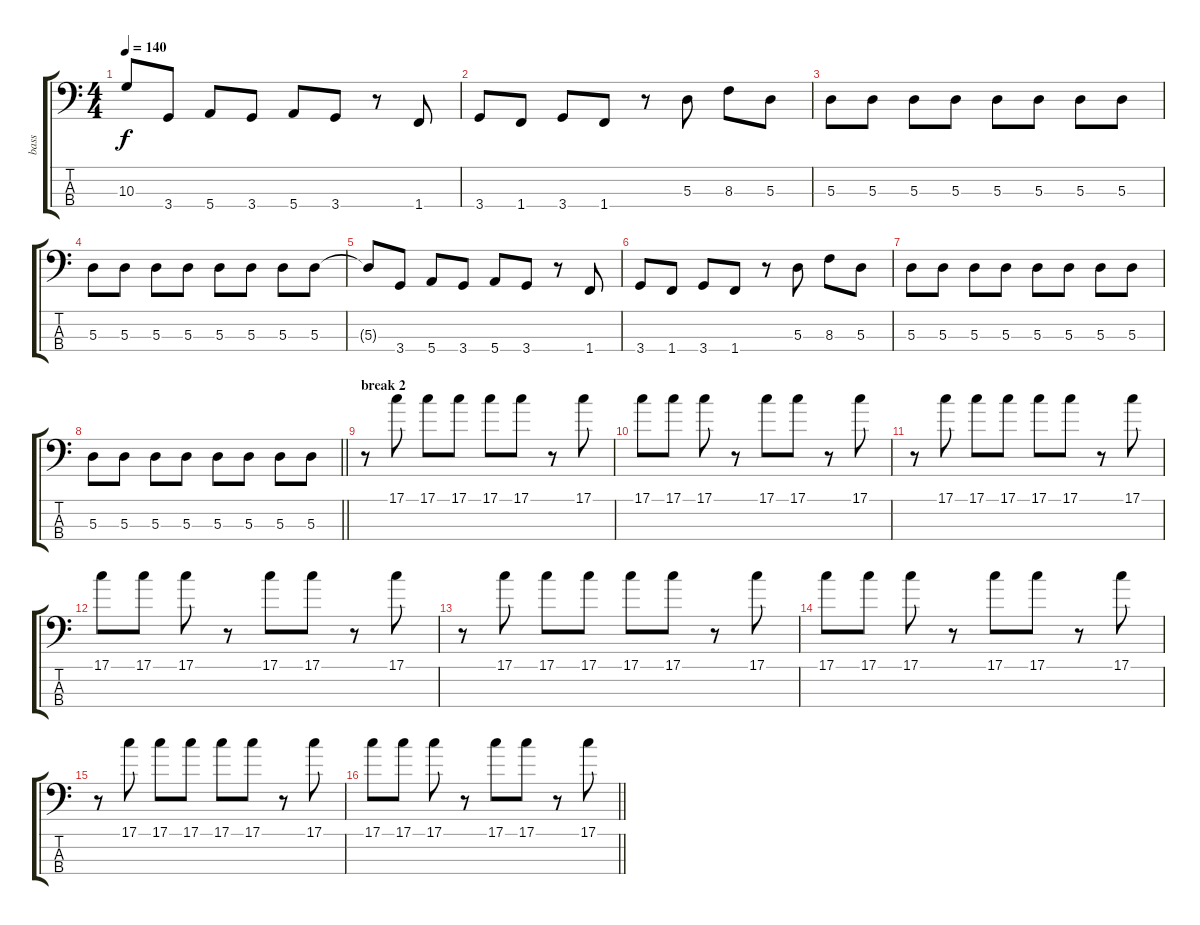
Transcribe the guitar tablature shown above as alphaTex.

\track ("bass " "bass ") {instrument electricguitarjazz}
\staff {score tabs}
\tuning (G2 D2 A1 E1) {hide}
\ts (4 4)
\tempo 140
\clef f4
\ks c
10.3{t}.8{dy f} 3.4.8 5.4.8 3.4.8 5.4.8 3.4.8 r.8 1.4.8 |
3.4.8 1.4.8 3.4.8 1.4.8 r.8 5.3.8 8.3.8 5.3.8 |
5.3.8 5.3.8 5.3.8 5.3.8 5.3.8 5.3.8 5.3.8 5.3.8 |
5.3.8 5.3.8 5.3.8 5.3.8 5.3.8 5.3.8 5.3.8 5.3.8 |
5.3{t}.8 3.4.8 5.4.8 3.4.8 5.4.8 3.4.8 r.8 1.4.8 |
3.4.8 1.4.8 3.4.8 1.4.8 r.8 5.3.8 8.3.8 5.3.8 |
5.3.8 5.3.8 5.3.8 5.3.8 5.3.8 5.3.8 5.3.8 5.3.8 |
\barLineRight lightlight
5.3.8 5.3.8 5.3.8 5.3.8 5.3.8 5.3.8 5.3.8 5.3.8 |
\section ("" "break 2")
r.8 17.1.8 17.1.8 17.1.8 17.1.8 17.1.8 r.8 17.1.8 |
17.1.8 17.1.8 17.1.8 r.8 17.1.8 17.1.8 r.8 17.1.8 |
r.8 17.1.8 17.1.8 17.1.8 17.1.8 17.1.8 r.8 17.1.8 |
17.1.8 17.1.8 17.1.8 r.8 17.1.8 17.1.8 r.8 17.1.8 |
r.8 17.1.8 17.1.8 17.1.8 17.1.8 17.1.8 r.8 17.1.8 |
17.1.8 17.1.8 17.1.8 r.8 17.1.8 17.1.8 r.8 17.1.8 |
r.8 17.1.8 17.1.8 17.1.8 17.1.8 17.1.8 r.8 17.1.8 |
\barLineRight lightlight
17.1.8 17.1.8 17.1.8 r.8 17.1.8 17.1.8 r.8 17.1.8
